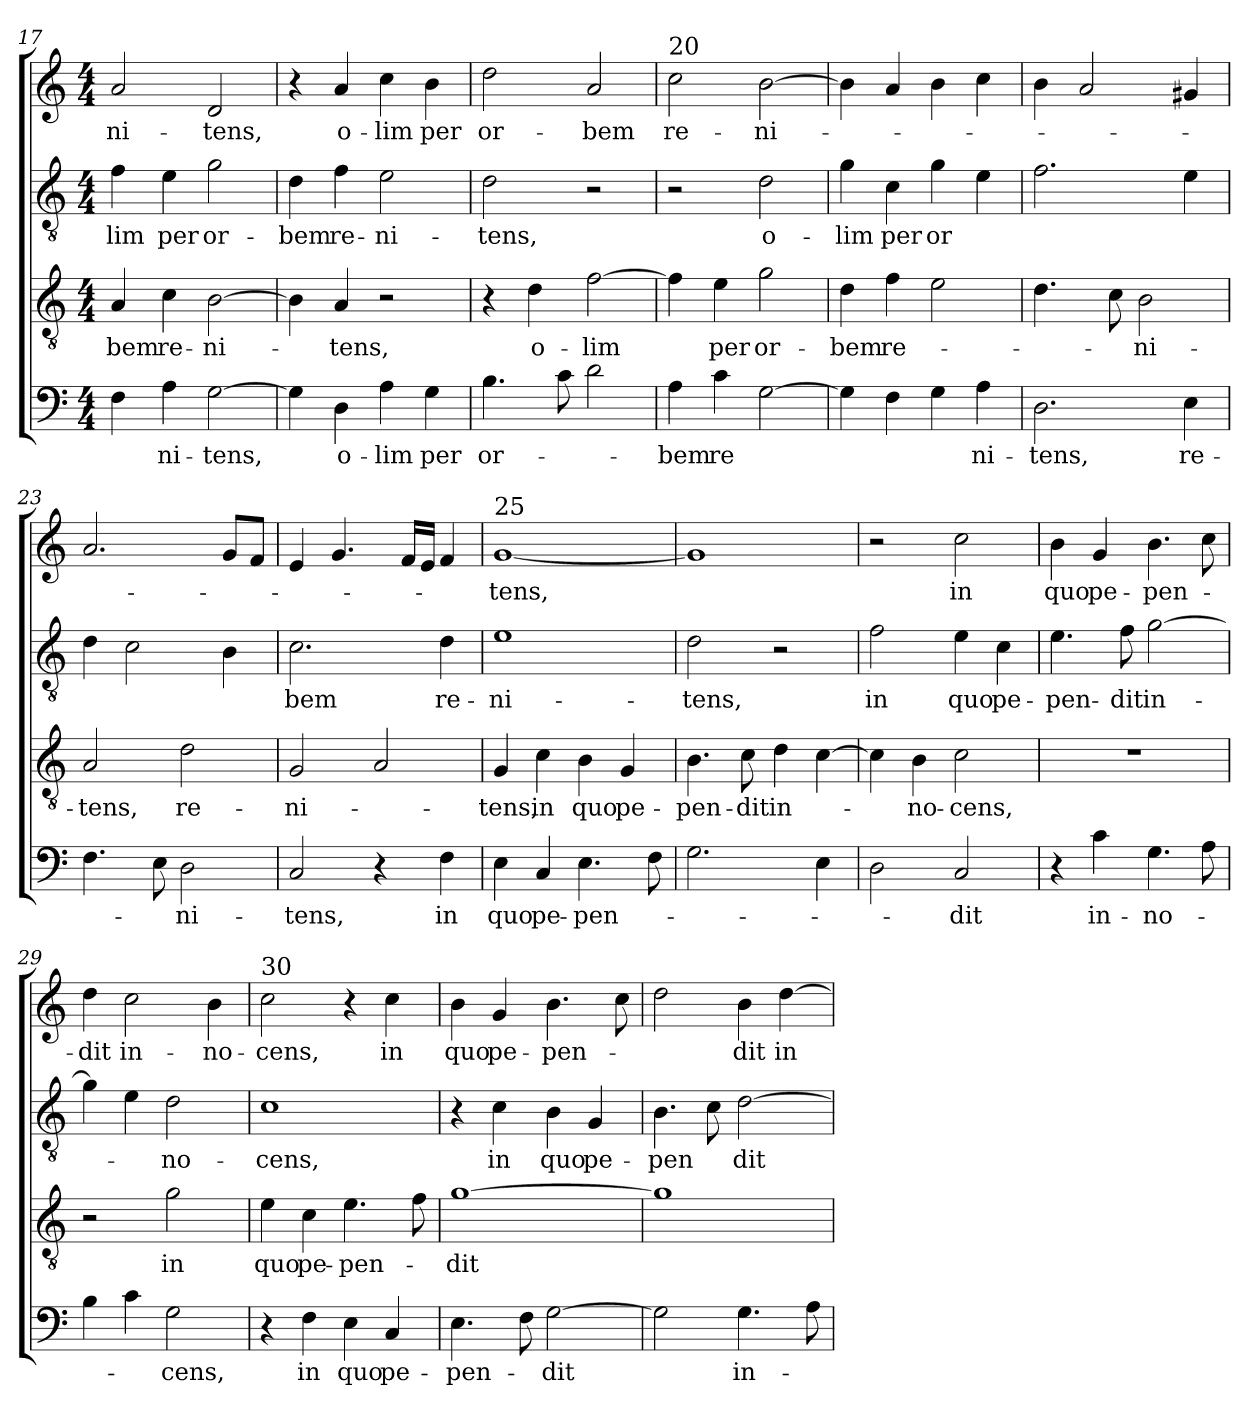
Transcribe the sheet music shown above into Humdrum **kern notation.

**kern	**text	**kern	**text	**kern	**text	**kern	**text
*part4	*part4	*part3	*part3	*part2	*part2	*part1	*part1
*staff4	*staff4	*staff3	*staff3	*staff2	*staff2	*staff1	*staff1
*clefF4	*	*clefGv2	*	*clefGv2	*	*clefG2	*
*k[]	*	*k[]	*	*k[]	*	*k[]	*
*C:	*	*C:	*	*C:	*	*C:	*
*M4/4	*	*M4/4	*	*M4/4	*	*M4/4	*
=17	=17	=17	=17	=17	=17	=17	=17
!	!	!	!LO:LY:b	!	!LO:LY:b	!	!LO:LY:b
4F\	.	4A/	-bem	4f\	-lim	2a/	-ni-
!	!LO:LY:b	!	!LO:LY:b	!	!LO:LY:b	!	!
4A\	-ni-	4c\	re-	4e\	per	.	.
!	!LO:LY:b	!	!LO:LY:b	!	!LO:LY:b	!	!LO:LY:b
[2G\	-tens,	[2B\	-ni-	2g\	or-	2d/	-tens,
=18	=18	=18	=18	=18	=18	=18	=18
!	!	!	!	!	!LO:LY:b	!	!
4G\]	.	4B\]	.	4d\	-bem	4r	.
!	!LO:LY:b	!	!LO:LY:b	!	!LO:LY:b	!	!LO:LY:b
4D\	o-	4A/	-tens,	4f\	re-	4a/	o-
!	!LO:LY:b	!	!	!	!LO:LY:b	!	!LO:LY:b
4A\	-lim	2r	.	2e\	-ni-	4cc\	-lim
!	!LO:LY:b	!	!	!	!	!	!LO:LY:b
4G\	per	.	.	.	.	4b\	per
!!LO:LB:g=z
=19	=19	=19	=19	=19	=19	=19	=19
!	!LO:LY:b	!	!	!	!LO:LY:b	!	!LO:LY:b
4.B\	or-	4r	.	2d\	-­tens,	2dd\	or-
!	!	!	!LO:LY:b	!	!	!	!
.	.	4d\	o-	.	.	.	.
8c\	.	.	.	.	.	.	.
!	!	!	!LO:LY:b	!	!	!	!LO:LY:b
2d\	.	[2f\	-lim	2r	.	2a/	-bem
=20	=20	=20	=20	=20	=20	=20	=20
!	!	!	!	!	!	!LO:TX:a:t=20	!
!	!LO:LY:b	!	!	!	!	!	!LO:LY:b
4A\	-bem	4f\]	.	2r	.	2cc\	re-
!	!LO:LY:b	!	!LO:LY:b	!	!	!	!
4c\	re	4e\	per	.	.	.	.
!	!	!	!LO:LY:b	!	!LO:LY:b	!	!LO:LY:b
[2G\	.	2g\	or-	2d\	o-	[2b\	-ni-
=21	=21	=21	=21	=21	=21	=21	=21
!	!	!	!LO:LY:b	!	!LO:LY:b	!	!
4G\]	.	4d\	-bem	4g\	-lim	4b\]	.
!	!	!	!LO:LY:b	!	!LO:LY:b	!	!
4F\	.	4f\	re-	4c\	per	4a/	.
!	!	!	!	!	!LO:LY:b	!	!
4G\	.	2e\	.	4g\	or	4b\	.
!	!LO:LY:b	!	!	!	!	!	!
4A\	ni-	.	.	4e\	.	4cc\	.
=22	=22	=22	=22	=22	=22	=22	=22
!	!LO:LY:b	!	!	!	!	!	!
2.D\	-tens,	4.d\	.	2.f\	.	4b\	.
.	.	.	.	.	.	2a/	.
.	.	8c\	.	.	.	.	.
!	!	!	!LO:LY:b	!	!	!	!
.	.	2B\	-ni-	.	.	.	.
!	!LO:LY:b	!	!	!	!	!	!
4E\	re-	.	.	4e\	.	4g#/	.
=23	=23	=23	=23	=23	=23	=23	=23
!	!	!	!LO:LY:b	!	!	!	!
4.F\	.	2A/	-tens,	4d\	.	2.a/	.
.	.	.	.	2c\	.	.	.
8E\	.	.	.	.	.	.	.
!	!LO:LY:b	!	!LO:LY:b	!	!	!	!
2D\	-ni-	2d\	re-	.	.	.	.
.	.	.	.	4B\	.	8g/L	.
.	.	.	.	.	.	8f/J	.
=24	=24	=24	=24	=24	=24	=24	=24
!	!LO:LY:b	!	!LO:LY:b	!	!LO:LY:b	!	!
2C/	-tens,	2G/	-ni-	2.c\	bem	4e/	.
.	.	.	.	.	.	4.g/	.
4r	.	2A/	.	.	.	.	.
.	.	.	.	.	.	16f/LL	.
.	.	.	.	.	.	16e/JJ	.
!	!LO:LY:b	!	!	!	!LO:LY:b	!	!
4F\	in	.	.	4d\	re-	4f/	.
=25	=25	=25	=25	=25	=25	=25	=25
!	!	!	!	!	!	!LO:TX:a:t=25	!
!	!LO:LY:b	!	!LO:LY:b	!	!LO:LY:b	!	!LO:LY:b
4E\	quo	4G/	-tens,	1e	-ni-	[1g	-tens,
!	!LO:LY:b	!	!LO:LY:b	!	!	!	!
4C/	pe-	4c\	in	.	.	.	.
!	!LO:LY:b	!	!LO:LY:b	!	!	!	!
4.E\	-pen-	4B\	quo	.	.	.	.
!	!	!	!LO:LY:b	!	!	!	!
.	.	4G/	pe-	.	.	.	.
8F\	.	.	.	.	.	.	.
!!LO:PB:g=z
=26	=26	=26	=26	=26	=26	=26	=26
!	!	!	!LO:LY:b	!	!LO:LY:b	!	!
2.G\	.	4.B\	-­pen-	2d\	-­tens,	1g]	.
!	!	!	!LO:LY:b	!	!	!	!
.	.	8c\	-dit	.	.	.	.
!	!	!	!LO:LY:b	!	!	!	!
.	.	4d\	in-	2r	.	.	.
4E\	.	[4c\	.	.	.	.	.
=27	=27	=27	=27	=27	=27	=27	=27
!	!	!	!	!	!LO:LY:b	!	!
2D\	.	4c\]	.	2f\	in	2r	.
!	!	!	!LO:LY:b	!	!	!	!
.	.	4B\	-no-	.	.	.	.
!	!LO:LY:b	!	!LO:LY:b	!	!LO:LY:b	!	!LO:LY:b
2C/	-dit	2c\	-cens,	4e\	quo	2cc\	in
!	!	!	!	!	!LO:LY:b	!	!
.	.	.	.	4c\	pe-	.	.
=28	=28	=28	=28	=28	=28	=28	=28
!	!	!	!	!	!LO:LY:b	!	!LO:LY:b
4r	.	1r	.	4.e\	-pen-	4b\	quo
!	!LO:LY:b	!	!	!	!	!	!LO:LY:b
4c\	in-	.	.	.	.	4g/	pe-
!	!	!	!	!	!LO:LY:b	!	!
.	.	.	.	8f\	-dit	.	.
!	!LO:LY:b	!	!	!	!LO:LY:b	!	!LO:LY:b
4.G\	-no-	.	.	[2g\	in-	4.b\	-pen-
8A\	.	.	.	.	.	8cc\	.
=29	=29	=29	=29	=29	=29	=29	=29
!	!	!	!	!	!	!	!LO:LY:b
4B\	.	2r	.	4g\]	.	4dd\	-dit
!	!	!	!	!	!	!	!LO:LY:b
4c\	.	.	.	4e\	.	2cc\	in-
!	!LO:LY:b	!	!LO:LY:b	!	!LO:LY:b	!	!
2G\	-cens,	2g\	in	2d\	-no-	.	.
!	!	!	!	!	!	!	!LO:LY:b
.	.	.	.	.	.	4b\	-no-
=30	=30	=30	=30	=30	=30	=30	=30
!	!	!	!	!	!	!LO:TX:a:t=30	!
!	!	!	!LO:LY:b	!	!LO:LY:b	!	!LO:LY:b
4r	.	4e\	quo	1c	-cens,	2cc\	-cens,
!	!LO:LY:b	!	!LO:LY:b	!	!	!	!
4F\	in	4c\	pe-	.	.	.	.
!	!LO:LY:b	!	!LO:LY:b	!	!	!	!
4E\	quo	4.e\	-pen-	.	.	4r	.
!	!LO:LY:b	!	!	!	!	!	!LO:LY:b
4C/	pe-	.	.	.	.	4cc\	in
.	.	8f\	.	.	.	.	.
=31	=31	=31	=31	=31	=31	=31	=31
!	!LO:LY:b	!	!LO:LY:b	!	!	!	!LO:LY:b
4.E\	-pen-	[1g	-dit	4r	.	4b\	quo
!	!	!	!	!	!LO:LY:b	!	!LO:LY:b
.	.	.	.	4c\	in	4g/	pe-
8F\	.	.	.	.	.	.	.
!	!LO:LY:b	!	!	!	!LO:LY:b	!	!LO:LY:b
[2G\	-dit	.	.	4B\	quo	4.b\	-pen-
!	!	!	!	!	!LO:LY:b	!	!
.	.	.	.	4G/	pe-	.	.
.	.	.	.	.	.	8cc\	.
!!LO:LB:g=z
=32	=32	=32	=32	=32	=32	=32	=32
!	!	!	!	!	!LO:LY:b	!	!LO:LY:b
2G\]	.	1g]	.	4.B\	-­pen	2dd\	-­
!	!	!	!	!	!LO:LY:b	!	!
.	.	.	.	8c\	­	.	.
!	!LO:LY:b	!	!	!	!LO:LY:b	!	!LO:LY:b
4.G\	in-	.	.	[2d\	dit	4b\	dit
!	!	!	!	!	!	!	!LO:LY:b
.	.	.	.	.	.	[4dd\	in-
8A\	.	.	.	.	.	.	.
=	=	=	=	=	=	=	=
*-	*-	*-	*-	*-	*-	*-	*-
